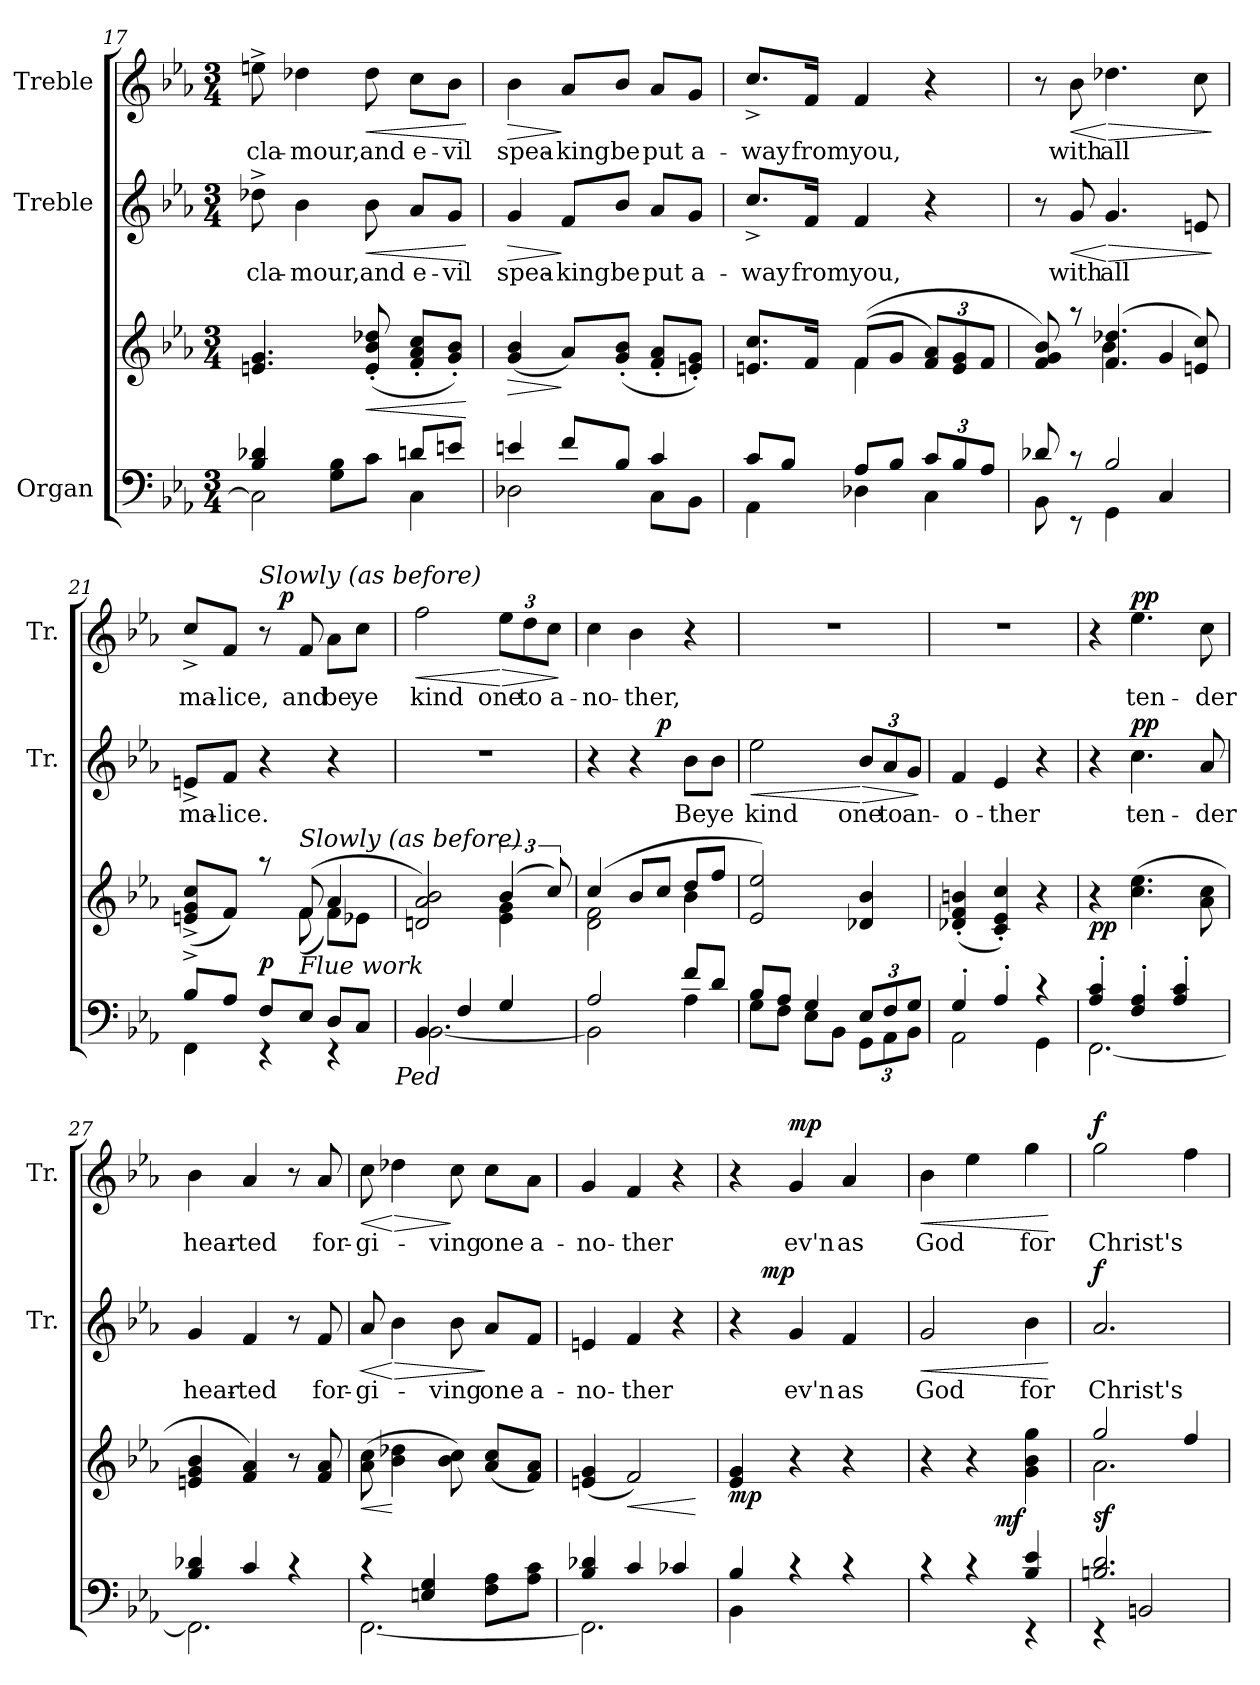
**kern	**kern	**dynam	**kern	**text	**dynam	**kern	**text	**dynam
*part3	*part3	*part3	*part2	*part2	*part2	*part1	*part1	*part1
*staff4	*staff3	*staff3/4	*staff2	*staff2	*staff2	*staff1	*staff1	*staff1
*I"Organ	*	*	*I"Treble	*	*	*I"Treble	*	*
*	*	*	*I'Tr.	*	*	*I'Tr.	*	*
!!LO:LB:g=z
*clefF4	*clefG2	*	*clefG2	*	*	*clefG2	*	*
*k[b-e-a-]	*k[b-e-a-]	*	*k[b-e-a-]	*	*	*k[b-e-a-]	*	*
*E-:	*E-:	*	*E-:	*	*	*E-:	*	*
*M3/4	*M3/4	*	*M3/4	*	*	*M3/4	*	*
=17	=17	=17	=17	=17	=17	=17	=17	=17
*^	*	*	*	*	*	*	*	*
!	!	!	!	!	!LO:LY:b	!	!	!LO:LY:b	!
4B-/ 4d-X/	2C\]	4.en/ 4.g/	.	8dd-X^>\	cla-	.	8een^>\	cla-	.
!	!	!	!	!	!LO:LY:b	!	!	!LO:LY:b	!
.	.	.	.	4b-\	-mour,	.	4dd-X\	-mour,	.
8G\ 8B-\L	.	.	.	.	.	.	.	.	.
!	!	!	!LO:HP:b	!	!LO:LY:b	!LO:HP:b	!	!LO:LY:b	!LO:HP:b
8c\J	.	(<8e/'< 8b-/'< 8dd-X/'<	<	8b-\	and	<	8dd-\	and	<
!	!	!	!	!	!LO:LY:b	!	!	!LO:LY:b	!
8dn/L	4C\	8f'</ 8a-'</ 8cc'</L	.	8a-/L	e-	.	8cc\L	e-	.
!	!	!	!	!	!LO:LY:b	!	!	!LO:LY:b	!
8en/J	.	8g'</ 8b-'</J)	.	8g/J	-vil	.	8b-\J	-vil	.
*v	*v	*	*	*	*	*	*	*	*
.	.	[	.	.	[	.	.	[
=18	=18	=18	=18	=18	=18	=18	=18	=18
*^	*	*	*	*	*	*	*	*
!	!	!	!LO:HP:b	!	!LO:LY:b	!LO:HP:b	!	!LO:LY:b	!LO:HP:b
4en/	2D-X\	(<4g/ 4b-/	>	4g/	spea-	>	4b-\	spea-	>
!	!	!	!	!	!LO:LY:b	!	!	!LO:LY:b	!
8f/L	.	8a-/L)	]	8f/L	-king	]	8a-/L	-king	]
!	!	!	!	!	!LO:LY:b	!	!	!LO:LY:b	!
8B-/J	.	(<8g'</ 8b-'</J	.	8b-/J	be	.	8b-/J	be	.
!	!	!	!	!	!LO:LY:b	!	!	!LO:LY:b	!
4c/	8C\L	8f'</ 8a-'</L	.	8a-/L	put	.	8a-/L	put	.
!	!	!	!	!	!LO:LY:b	!	!	!LO:LY:b	!
.	8BB-\J	8en'</ 8g'</J)	.	8g/J	a-	.	8g/J	a-	.
=19	=19	=19	=19	=19	=19	=19	=19	=19	=19
*	*	*^	*	*	*	*	*	*	*
!	!	!	!	!	!	!LO:LY:b	!	!	!LO:LY:b	!
8c/L	4AA-\	8.en/ 8.cc/L	4ryy	.	8.cc^>/L	-way	.	8.cc^>/L	-way	.
8B-/J	.	.	.	.	.	.	.	.	.	.
!	!	!	!	!	!	!LO:LY:b	!	!	!LO:LY:b	!
.	.	16f/Jk	.	.	16f/Jk	from	.	16f/Jk	from	.
!	!	!	!	!	!	!LO:LY:b	!	!	!LO:LY:b	!
8A-/L	4D-X\	((8f/L	4f\	.	4f/	you,	.	4f/	you,	.
8B-/J	.	8g/J	.	.	.	.	.	.	.	.
12c/L	4C\	12f/ 12a-/L)	4ryy	.	4r	.	.	4r	.	.
12B-/	.	12e/ 12g/	.	.	.	.	.	.	.	.
12A-/J	.	12f/J	.	.	.	.	.	.	.	.
=20	=20	=20	=20	=20	=20	=20	=20	=20	=20	=20
8d-X/	8BB-\	8f/ 8g/ 8b-/)	4ryy	.	8r	.	.	8r	.	.
!	!	!	!	!	!	!LO:LY:b	!LO:HP:b	!	!LO:LY:b	!LO:HP:b
8rc	8rEE	8raa	.	.	8g/	with	<	8b-\	with	<
!	!	!	!	!	!	!LO:LY:b	!LO:HP:n=1:b	!	!LO:LY:b	!LO:HP:n=1:b
2B-/	4GG\	(4.f/ 4.dd-X/	4b-\	.	4.g/	all	[ >	4.dd-X\	all	[ >
.	4C/	.	4g/	.	.	.	.	.	.	.
.	.	8en/ 8cc/)	.	.	8en/	.	.	8cc\	.	.
*v	*v	*	*	*	*	*	*	*	*	*
*	*v	*v	*	*	*	*	*	*	*
.	.	.	.	.	]	.	.	]
!!LO:LB:g=z
=21	=21	=21	=21	=21	=21	=21	=21	=21
*^	*^	*	*	*	*	*	*	*
!	!	!	!	!	!	!LO:LY:b	!	!	!LO:LY:b	!
*	*	*	*	*	*	*	*	*^	*	*
8B-^>/L	4FF\	(<8en^>/ 8g^>/ 8cc^>/L	4.ryy	.	8en^</L	ma-	.	8cc^>/L	6ryy	ma-	.
!	!	!	!	!	!	!LO:LY:b	!	!	!	!LO:LY:b	!
8A-/J	.	8f/J)	.	.	8f/J	-lice.	.	8f/J	.	-lice,	.
.	.	.	.	.	.	.	.	.	12ryy	.	.
!	!	!	!	!	!	!	!	!LO:TX:a:i:t=Slowly (as before)	!	!	!
!	!	!	!	!LO:DY:a=2	!	!	!	!	!	!	!
8F/L	4rEE	8raa	.	p	4r	.	.	8r	24ryy	.	.
.	.	.	.	.	.	.	.	.	96ryy	.	.
!	!	!	!	!	!	!	!	!	!	!	!LO:DY:a
.	.	.	.	.	.	.	.	.	3ryy	.	p
!	!	!LO:TX:a:i:t=Slowly (as before)	!	!	!	!	!	!	!	!	!
!LO:TX:a:i:t=Flue work	!	!	!	!	!	!	!	!	!	!	!
!	!	!	!	!	!	!	!	!	!	!LO:LY:b	!
8E-/J	.	(8f/	(<8f\	.	.	.	.	8f/	.	and	.
!	!	!	!	!	!	!	!	!	!	!LO:LY:b	!
8D/L	4rEE	4a-/	8f\L)	.	4r	.	.	8a-\L	.	be	.
!	!	!	!	!	!	!	!	!	!	!LO:LY:b	!
8C/J	.	.	8e-X\J	.	.	.	.	8cc\J	.	ye	.
.	.	.	.	.	.	.	.	.	12ryy	.	.
.	.	.	.	.	.	.	.	.	48.ryy	.	.
!	!LO:TX:b:i:t=Ped	!	!	!	!	!	!	!	!	!	!
=22	=22	=22	=22	=22	=22	=22	=22	=22	=22	=22	=22
!	!	!	!	!	!LO:N:vis=1	!	!	!	!	!LO:LY:b	!LO:HP:b
*	*	*	*	*	*	*	*	*v	*v	*	*
4BB-/	[<2.BB-\	2dn/ 2a-/ 2b-/)	2ryy	.	2.r	.	.	2ff\	kind	<
4F/	.	.	.	.	.	.	.	.	.	.
!	!	!	!	!	!	!	!	!	!LO:LY:b	!LO:HP:n=1:b
4G/	.	(6b-/	4e-\ 4g\	.	.	.	.	12ee-\L	one	[ >
!	!	!	!	!	!	!	!	!	!LO:LY:b	!
.	.	.	.	.	.	.	.	12dd\	to	.
!	!	!	!	!	!	!	!	!	!LO:LY:b	!
.	.	12cc/)	.	.	.	.	.	12cc\J	a-	.
*v	*v	*	*	*	*	*	*	*	*	*
*	*v	*v	*	*	*	*	*	*	*
.	.	.	.	.	.	.	.	]
=23	=23	=23	=23	=23	=23	=23	=23	=23
*^	*^	*	*	*	*	*	*	*
!	!	!	!	!	!	!	!	!	!LO:LY:b	!
*	*	*	*	*	*^	*	*	*	*	*
2A-/	2BB-\]	(4cc/	2d\ 2f\	.	4r	4.ryy	.	.	4cc\	-no-	.
!	!	!	!	!	!	!	!	!	!	!LO:LY:b	!
.	.	8b-/L	.	.	4r	.	.	.	4b-\	-ther,	.
!	!	!	!	!	!	!	!	!LO:DY:b	!	!	!
.	.	8cc/J	.	.	.	4.ryy	.	p	.	.	.
!	!	!	!	!	!	!	!LO:LY:b	!	!	!	!
8f/L	4A-\	8dd/L	4b-\	.	8b-\L	.	Be	.	4r	.	.
!	!	!	!	!	!	!	!LO:LY:b	!	!	!	!
8d/J	.	8ff/J	.	.	8b-\J	.	ye	.	.	.	.
*	*	*v	*v	*	*	*	*	*	*	*	*
=24	=24	=24	=24	=24	=24	=24	=24	=24	=24	=24
!	!	!	!	!	!	!LO:LY:b	!LO:HP:b	!LO:N:vis=1	!	!
*	*	*	*	*v	*v	*	*	*	*	*
8B-/L	8G\L	2e-/ 2ee-/)	.	2ee-\	kind	<	2.r	.	.
8A-/J	8F\J	.	.	.	.	.	.	.	.
4G/	8E-\L	.	.	.	.	.	.	.	.
.	8BB-\J	.	.	.	.	.	.	.	.
*	*Xbrackettup	*	*	*	*	*	*	*	*
!	!	!	!	!	!LO:LY:b	!LO:HP:n=1:b	!	!	!
12E-/L	12GG\L	4d-X/ 4b-/	.	12b-/L	one	[ >	.	.	.
!	!	!	!	!	!LO:LY:b	!	!	!	!
12F/	12AA-\	.	.	12a-/	to	.	.	.	.
!	!	!	!	!	!LO:LY:b	!	!	!	!
12G/J	12BB-\J	.	.	12g/J	an-	.	.	.	.
*v	*v	*	*	*	*	*	*	*	*
.	.	.	.	.	]	.	.	.
!!LO:PB:g=z
=25	=25	=25	=25	=25	=25	=25	=25	=25
*^	*	*	*	*	*	*	*	*
!	!	!	!	!	!LO:LY:b	!	!LO:N:vis=1	!	!
4G'>/	2AA-\	(<4d-X/'< 4f/'< 4bn/'<	.	4f/	-o-	.	2.r	.	.
!	!	!	!	!	!LO:LY:b	!	!	!	!
4A-'>/	.	4c/'< 4e-/'< 4cc/'<)	.	4e-/	-ther	.	.	.	.
4rc	4GG\	4r	.	4r	.	.	.	.	.
=26	=26	=26	=26	=26	=26	=26	=26	=26	=26
!	!	!	!LO:DY:b	!	!	!	!	!	!
4A-/'> 4c/'>	[<2.FF\	4r	pp	4r	.	.	4r	.	.
!	!	!	!	!	!LO:LY:b	!LO:DY:a	!	!LO:LY:b	!LO:DY:a
4F/'> 4A-/'>	.	(>4.cc\ 4.ee-\	.	4.cc\	ten-	pp	4.ee-\	ten-	pp
4A-/'> 4c/'>	.	.	.	.	.	.	.	.	.
!	!	!	!	!	!LO:LY:b	!	!	!LO:LY:b	!
.	.	8a-\ 8cc\	.	8a-/	-der	.	8cc\	-der	.
=27	=27	=27	=27	=27	=27	=27	=27	=27	=27
!	!	!	!	!	!LO:LY:b	!	!	!LO:LY:b	!
4B-/ 4d-X/	2.FF\]	4en/ 4g/ 4b-/	.	4g/	hear-	.	4b-\	hear-	.
!	!	!	!	!	!LO:LY:b	!	!	!LO:LY:b	!
4c/	.	4f/ 4a-/)	.	4f/	-ted	.	4a-/	-ted	.
4rc	.	8r	.	8r	.	.	8r	.	.
!	!	!	!	!	!LO:LY:b	!	!	!LO:LY:b	!
.	.	8f/ 8a-/	.	8f/	for-	.	8a-/	for-	.
=28	=28	=28	=28	=28	=28	=28	=28	=28	=28
!	!	!	!LO:HP:b	!	!LO:LY:b	!LO:HP:b	!	!LO:LY:b	!LO:HP:b
4rc	[<2.FF\	(>8a-\ 8cc\	<	8a-/	-gi-	<	8cc\	-gi-	<
!	!	!	!	!	!	!LO:HP:n=1:b	!	!	!LO:HP:n=1:b
.	.	4b-\ 4dd-X\	[	4b-\	.	[ >	4dd-X\	.	[ >
4En/ 4G/	.	.	.	.	.	.	.	.	.
!	!	!	!	!	!LO:LY:b	!	!	!LO:LY:b	!
.	.	8b-\ 8cc\)	.	8b-\	-ving	.	8cc\	-ving	]
!	!	!	!	!	!LO:LY:b	!	!	!LO:LY:b	!
8F\ 8A-\L	.	(<8a-/ 8cc/L	.	8a-/L	one	]	8cc\L	one	.
!	!	!	!	!	!LO:LY:b	!	!	!LO:LY:b	!
8A-\ 8c\J	.	8f/ 8a-/J)	.	8f/J	a-	.	8a-\J	a-	.
!!LO:LB:g=z
=29	=29	=29	=29	=29	=29	=29	=29	=29	=29
!	!	!	!	!	!LO:LY:b	!	!	!LO:LY:b	!
4B-/ 4d-X/	2.FF\]	(<4en/ 4g/	.	4en/	-no-	.	4g/	-no-	.
!	!	!	!LO:HP:b	!	!LO:LY:b	!	!	!LO:LY:b	!
4c/	.	2f/)	<	4f/	-ther	.	4f/	-ther	.
4c-X/	.	.	.	4r	.	.	4r	.	.
*v	*v	*	*	*	*	*	*	*	*
.	.	[	.	.	.	.	.	.
=30	=30	=30	=30	=30	=30	=30	=30	=30
*^	*	*	*	*	*	*	*	*
!	!	!	!LO:DY:b	!	!	!	!	!	!
*	*	*	*	*^	*	*	*	*	*
4B-/	4BB-\	4e-/ 4g/	mp	4r	12..ryy	.	.	4r	.	.
!	!	!	!	!	!	!	!LO:DY:a	!	!	!
.	.	.	.	.	3ryy	.	mp	.	.	.
!	!	!	!	!	!	!LO:LY:b	!	!	!LO:LY:b	!LO:DY:a
4rc	2ryy	4r	.	4g/	.	ev'n	.	4g/	ev'n	mp
.	.	.	.	.	6ryy	.	.	.	.	.
!	!	!	!	!	!	!LO:LY:b	!	!	!LO:LY:b	!
4rc	.	4r	.	4f/	.	as	.	4a-/	as	.
.	.	.	.	.	12ryy	.	.	.	.	.
.	.	.	.	.	48ryy	.	.	.	.	.
=31	=31	=31	=31	=31	=31	=31	=31	=31	=31	=31
!	!	!	!	!	!	!LO:LY:b	!LO:HP:b	!	!LO:LY:b	!LO:HP:b
*	*	*^	*	*v	*v	*	*	*	*	*
4rc	2ryy	4r	4.ryy	.	2g/	God	<	4b-\	God	<
4rc	.	4r	.	.	.	.	.	4ee-\	.	.
!	!	!	!	!LO:DY:b	!	!	!	!	!	!
.	.	.	4.ryy	mf	.	.	.	.	.	.
!	!	!	!	!	!	!LO:LY:b	!	!	!LO:LY:b	!
4B-/ 4e-/	4rEE	4g\ 4b-\ 4gg\	.	.	4b-\	for	.	4gg\	for	.
*v	*v	*	*	*	*	*	*	*	*	*
.	.	.	.	.	.	[	.	.	[
=32	=32	=32	=32	=32	=32	=32	=32	=32	=32
*^	*	*	*	*	*	*	*	*	*
!	!	!	!	!LO:DY:b	!	!LO:LY:b	!LO:DY:a	!	!LO:LY:b	!LO:DY:a
2.Bn/ 2.d/	4rEE	2gg/	2.a-\	sf	2.a-/	Christ's	f	2gg\	Christ's	f
.	2BBn/	.	.	.	.	.	.	.	.	.
.	.	4ff/	.	.	.	.	.	4ff\	.	.
*v	*v	*	*	*	*	*	*	*	*	*
*	*v	*v	*	*	*	*	*	*	*
=	=	=	=	=	=	=	=	=
*-	*-	*-	*-	*-	*-	*-	*-	*-
